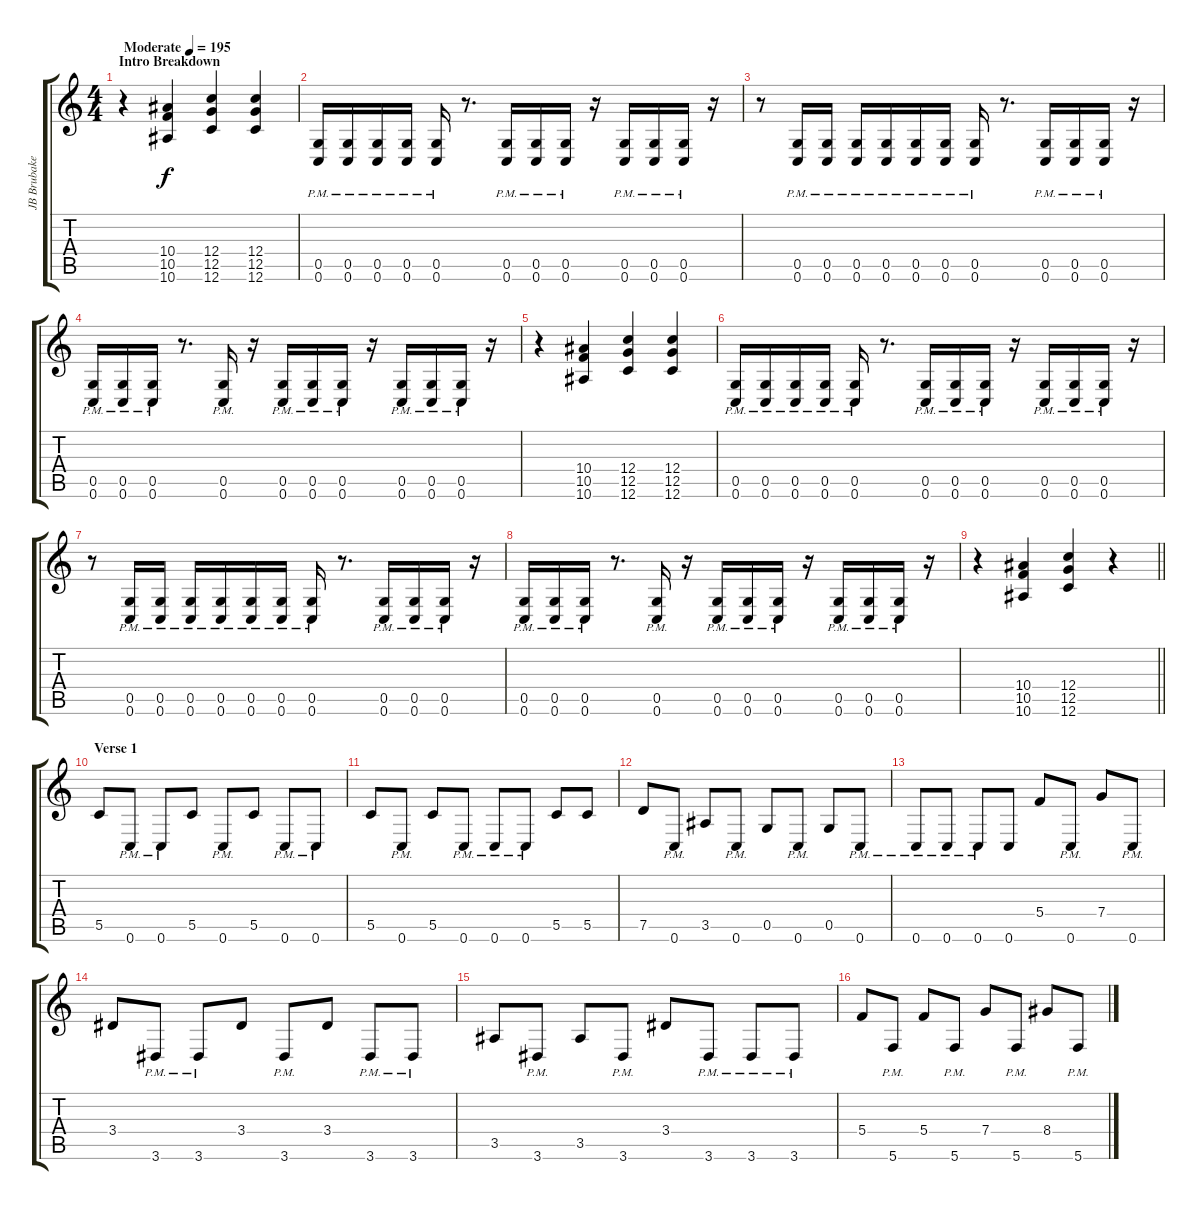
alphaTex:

\track ("JB Brubaker (Lead Guitar)" "JB Brubake") {instrument distortionguitar}
\staff {score tabs}
\tuning (D4 A3 F3 C3 G2 C2) {hide}
\ts (4 4)
\section ("" "Intro Breakdown")
\tempo (195 "Moderate")
\clef g2
\ks c
r.4{dy f instrument distortionguitar} (10.4 10.5 10.6).4 (12.4 12.5 12.6).4 (12.4 12.5 12.6).4 |
(0.5{pm} 0.6{pm}).16 (0.5{pm} 0.6{pm}).16 (0.5{pm} 0.6{pm}).16 (0.5{pm} 0.6{pm}).16 (0.5{pm} 0.6{pm}).16 r.8{d} (0.5{pm} 0.6{pm}).16 (0.5{pm} 0.6{pm}).16 (0.5{pm} 0.6{pm}).16 r.16 (0.5{pm} 0.6{pm}).16 (0.5{pm} 0.6{pm}).16 (0.5{pm} 0.6{pm}).16 r.16 |
r.8 (0.5{pm} 0.6{pm}).16 (0.5{pm} 0.6{pm}).16 (0.5{pm} 0.6{pm}).16 (0.5{pm} 0.6{pm}).16 (0.5{pm} 0.6{pm}).16 (0.5{pm} 0.6{pm}).16 (0.5{pm} 0.6{pm}).16 r.8{d} (0.5{pm} 0.6{pm}).16 (0.5{pm} 0.6{pm}).16 (0.5{pm} 0.6{pm}).16 r.16 |
(0.5{pm} 0.6{pm}).16 (0.5{pm} 0.6{pm}).16 (0.5{pm} 0.6{pm}).16 r.8{d} (0.5{pm} 0.6{pm}).16 r.16 (0.5{pm} 0.6{pm}).16 (0.5{pm} 0.6{pm}).16 (0.5{pm} 0.6{pm}).16 r.16 (0.5{pm} 0.6{pm}).16 (0.5{pm} 0.6{pm}).16 (0.5{pm} 0.6{pm}).16 r.16 |
r.4 (10.4 10.5 10.6).4 (12.4 12.5 12.6).4 (12.4 12.5 12.6).4 |
(0.5{pm} 0.6{pm}).16 (0.5{pm} 0.6{pm}).16 (0.5{pm} 0.6{pm}).16 (0.5{pm} 0.6{pm}).16 (0.5{pm} 0.6{pm}).16 r.8{d} (0.5{pm} 0.6{pm}).16 (0.5{pm} 0.6{pm}).16 (0.5{pm} 0.6{pm}).16 r.16 (0.5{pm} 0.6{pm}).16 (0.5{pm} 0.6{pm}).16 (0.5{pm} 0.6{pm}).16 r.16 |
r.8 (0.5{pm} 0.6{pm}).16 (0.5{pm} 0.6{pm}).16 (0.5{pm} 0.6{pm}).16 (0.5{pm} 0.6{pm}).16 (0.5{pm} 0.6{pm}).16 (0.5{pm} 0.6{pm}).16 (0.5{pm} 0.6{pm}).16 r.8{d} (0.5{pm} 0.6{pm}).16 (0.5{pm} 0.6{pm}).16 (0.5{pm} 0.6{pm}).16 r.16 |
(0.5{pm} 0.6{pm}).16 (0.5{pm} 0.6{pm}).16 (0.5{pm} 0.6{pm}).16 r.8{d} (0.5{pm} 0.6{pm}).16 r.16 (0.5{pm} 0.6{pm}).16 (0.5{pm} 0.6{pm}).16 (0.5{pm} 0.6{pm}).16 r.16 (0.5{pm} 0.6{pm}).16 (0.5{pm} 0.6{pm}).16 (0.5{pm} 0.6{pm}).16 r.16 |
\barLineRight lightlight
r.4 (10.4 10.5 10.6).4 (12.4 12.5 12.6).4 r.4 |
\section ("" "Verse 1")
5.5.8 0.6{pm}.8 0.6{pm}.8 5.5.8 0.6{pm}.8 5.5.8 0.6{pm}.8 0.6{pm}.8 |
5.5.8 0.6{pm}.8 5.5.8 0.6{pm}.8 0.6{pm}.8 0.6{pm}.8 5.5.8 5.5.8 |
7.5.8 0.6{pm}.8 3.5.8 0.6{pm}.8 0.5.8 0.6{pm}.8 0.5.8 0.6{pm}.8 |
0.6{pm}.8 0.6{pm}.8 0.6{pm}.8 0.6.8 5.4.8 0.6{pm}.8 7.4.8 0.6{pm}.8 |
3.4.8 3.6{pm}.8 3.6{pm}.8 3.4.8 3.6{pm}.8 3.4.8 3.6{pm}.8 3.6{pm}.8 |
3.5.8 3.6{pm}.8 3.5.8 3.6{pm}.8 3.4.8 3.6{pm}.8 3.6{pm}.8 3.6{pm}.8 |
5.4.8 5.6{pm}.8 5.4.8 5.6{pm}.8 7.4.8 5.6{pm}.8 8.4.8 5.6{pm}.8
